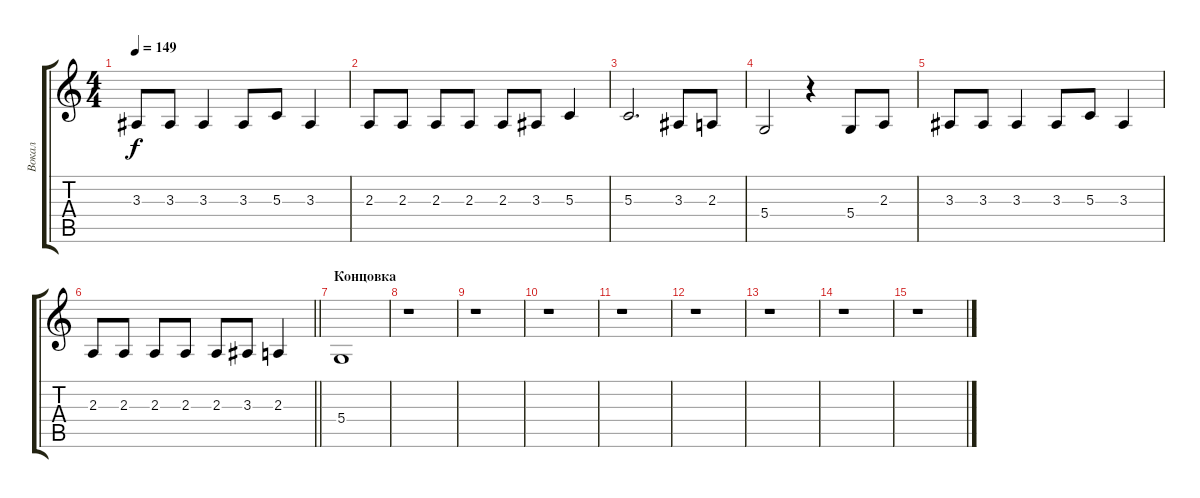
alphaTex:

\track ("Вокал" "Вокал") {instrument tenorsax}
\staff {score tabs}
\tuning (E4 B3 G3 D3 A2 E2) {hide}
\ts (4 4)
\tempo 149
\clef g2
\ks c
3.3.8{dy f} 3.3.8 3.3.4 3.3.8 5.3.8 3.3.4 |
2.3.8 2.3.8 2.3.8 2.3.8 2.3.8 3.3.8 5.3.4 |
5.3.2{d} 3.3.8 2.3.8 |
5.4.2 r.4 5.4.8 2.3.8 |
3.3.8 3.3.8 3.3.4 3.3.8 5.3.8 3.3.4 |
\barLineRight lightlight
2.3.8 2.3.8 2.3.8 2.3.8 2.3.8 3.3.8 2.3.4 |
\section ("" "Концовка")
5.4.1 |
r.1 |
r.1 |
r.1 |
r.1 |
r.1 |
r.1 |
r.1 |
r.1
